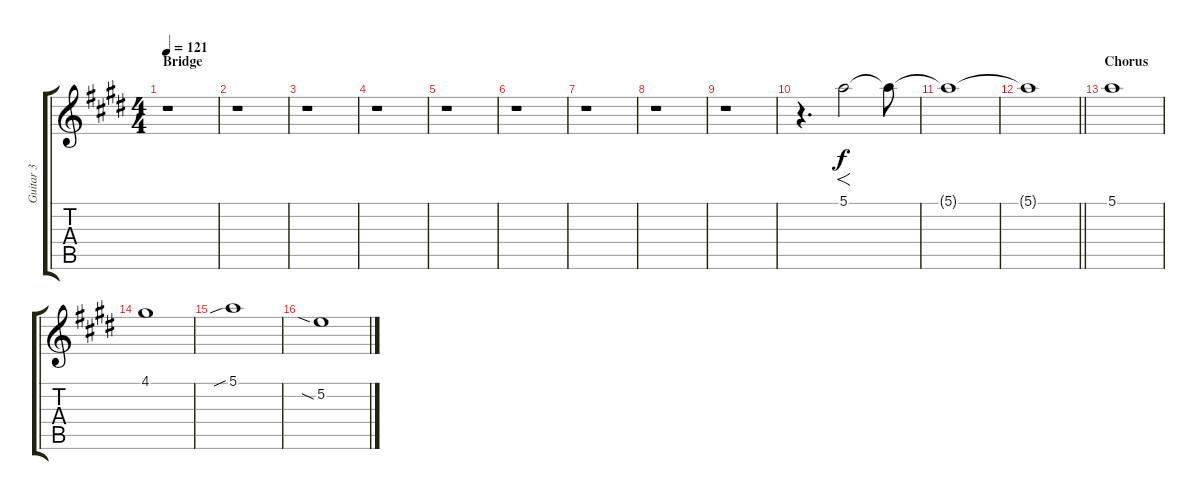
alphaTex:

\track ("Guitar 3" "Guitar 3") {instrument distortionguitar}
\staff {score tabs}
\tuning (E4 B3 G3 D3 A2 D2) {hide}
\ts (4 4)
\section ("" "Bridge")
\tempo 121
\clef g2
\ks c#minor
r.1{dy f} |
r.1 |
r.1 |
r.1 |
r.1 |
r.1 |
r.1 |
r.1 |
r.1 |
r.4{d} 5.1.2{f} 5.1{t}.8 |
5.1{t}.1 |
\barLineRight lightlight
5.1{t}.1 |
\section ("" "Chorus")
5.1.1 |
4.1.1 |
5.1{sib}.1 |
5.2{sia}.1
